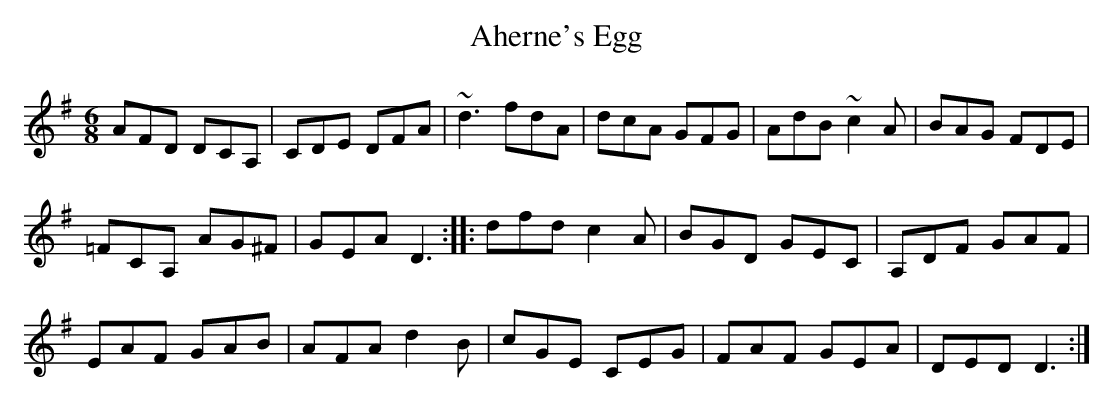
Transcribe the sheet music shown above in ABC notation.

X:1
T:Aherne's Egg
M:6/8
L:1/8
K:Dmix
AFD DCA,|CDE DFA|~d3 fdA|dcA GFG|AdB ~c2A|BAG FDE|
=FCA, AG^F|GEA D3:|:dfd c2A|BGD GEC|A,DF GAF|
EAF GAB|AFA d2B|cGE CEG|FAF GEA|DED D3:|
